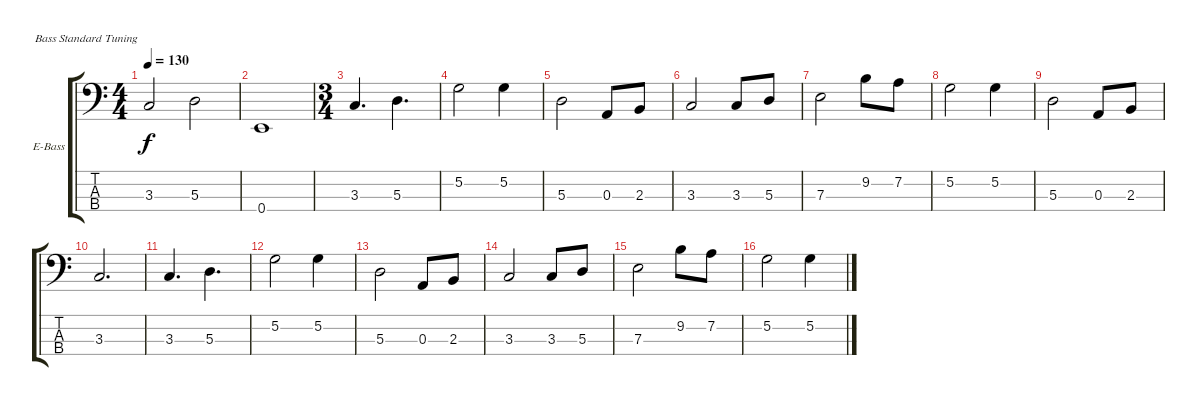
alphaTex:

\defaultSystemsLayout 4
\bracketExtendMode groupsimilarinstruments
\firstSystemTrackNameOrientation horizontal
\otherSystemsTrackNameOrientation horizontal
\chordDiagramsInScore
\track ("Electric Bass" "E-Bass") {instrument electricbassfinger}
\staff {score tabs}
\tuning (G2 D2 A1 E1)
\ts (4 4)
\tempo 130
\clef f4
\ks c
3.3.2{dy f} 5.3.2 |
0.4.1 |
\ts (3 4)
3.3.4{d} 5.3.4{d} |
5.2.2 5.2.4 |
5.3.2 0.3.8 2.3.8 |
3.3.2 3.3.8 5.3.8 |
7.3.2 9.2.8 7.2.8 |
5.2.2 5.2.4 |
5.3.2 0.3.8 2.3.8 |
3.3.2{d} |
3.3.4{d} 5.3.4{d} |
5.2.2 5.2.4 |
5.3.2 0.3.8 2.3.8 |
3.3.2 3.3.8 5.3.8 |
7.3.2 9.2.8 7.2.8 |
5.2.2 5.2.4
